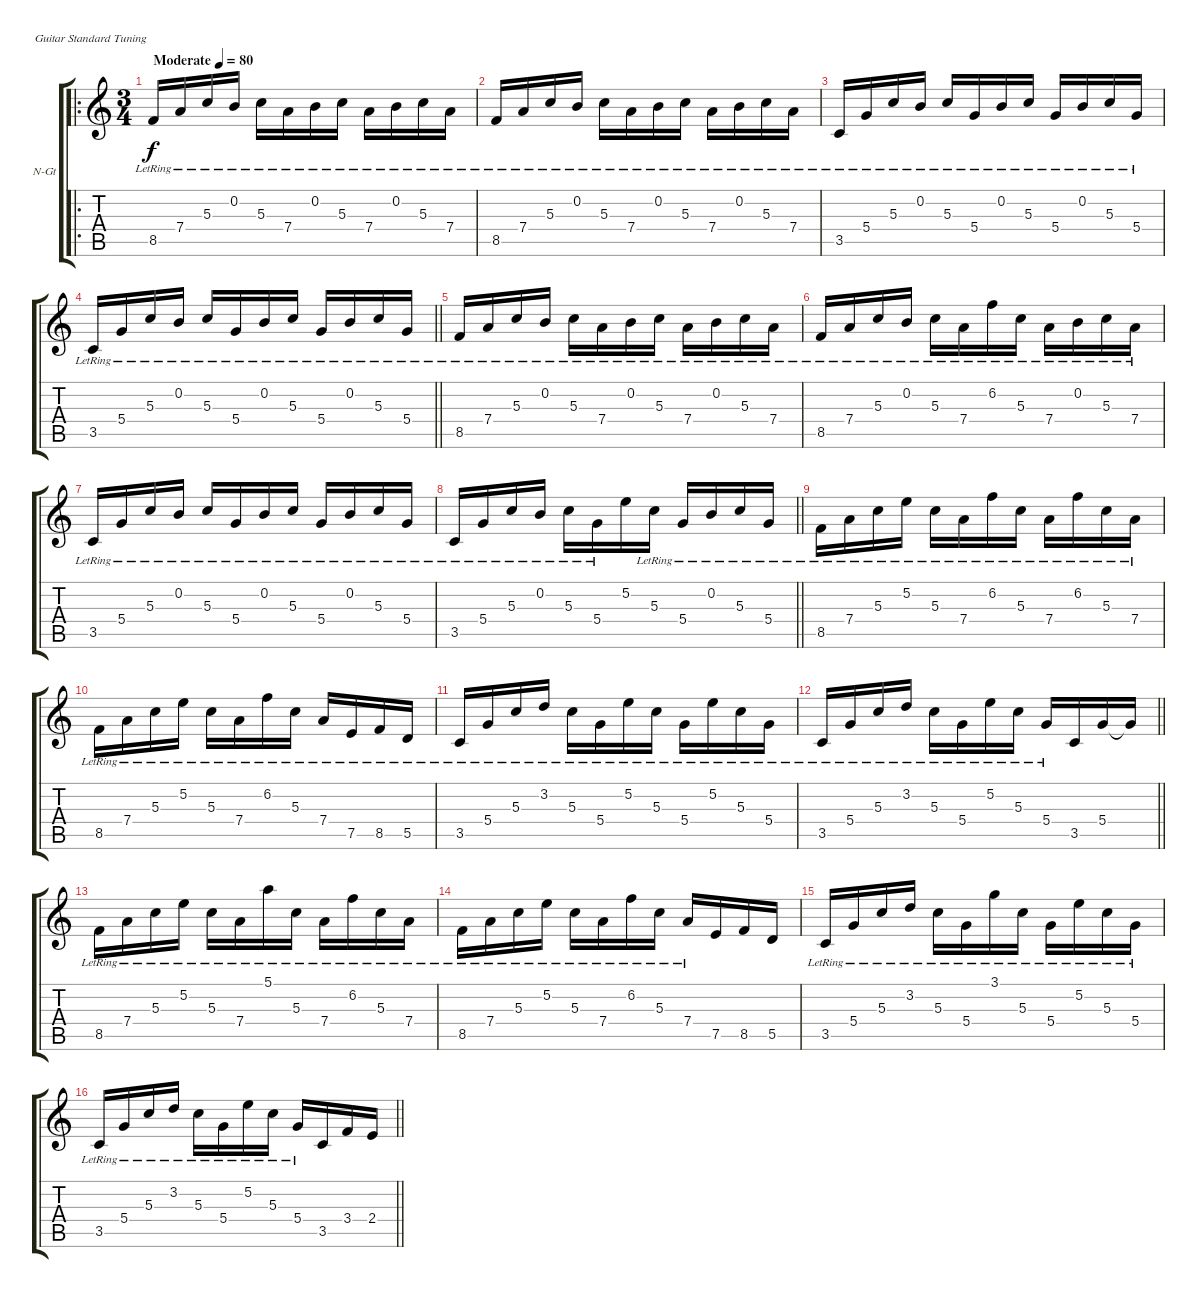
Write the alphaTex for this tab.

\bracketExtendMode groupsimilarinstruments
\firstSystemTrackNameOrientation horizontal
\otherSystemsTrackNameOrientation horizontal
\track ("Track 1" "N-Gt") {instrument acousticguitarnylon}
\staff {score tabs}
\tuning (E4 B3 G3 D3 A2 E2)
\ro
\ts (3 4)
\beaming (8 2 2 2)
\tempo (80 "Moderate")
\clef g2
\ks c
8.5{lr}.16{dy f instrument acousticguitarnylon} 7.4{lr}.16 5.3{lr}.16 0.2{lr}.16 5.3{lr}.16 7.4{lr}.16 0.2{lr}.16 5.3{lr}.16 7.4{lr}.16 0.2{lr}.16 5.3{lr}.16 7.4{lr}.16 |
8.5{lr}.16 7.4{lr}.16 5.3{lr}.16 0.2{lr}.16 5.3{lr}.16 7.4{lr}.16 0.2{lr}.16 5.3{lr}.16 7.4{lr}.16 0.2{lr}.16 5.3{lr}.16 7.4{lr}.16 |
3.5{lr}.16 5.4{lr}.16 5.3{lr}.16 0.2{lr}.16 5.3{lr}.16 5.4{lr}.16 0.2{lr}.16 5.3{lr}.16 5.4{lr}.16 0.2{lr}.16 5.3{lr}.16 5.4{lr}.16 |
\barLineRight lightlight
3.5{lr}.16 5.4{lr}.16 5.3{lr}.16 0.2{lr}.16 5.3{lr}.16 5.4{lr}.16 0.2{lr}.16 5.3{lr}.16 5.4{lr}.16 0.2{lr}.16 5.3{lr}.16 5.4{lr}.16 |
8.5{lr}.16 7.4{lr}.16 5.3{lr}.16 0.2{lr}.16 5.3{lr}.16 7.4{lr}.16 0.2{lr}.16 5.3{lr}.16 7.4{lr}.16 0.2{lr}.16 5.3{lr}.16 7.4{lr}.16 |
8.5{lr}.16 7.4{lr}.16 5.3{lr}.16 0.2{lr}.16 5.3{lr}.16 7.4{lr}.16 6.2{lr}.16 5.3{lr}.16 7.4{lr}.16 0.2{lr}.16 5.3{lr}.16 7.4{lr}.16 |
3.5{lr}.16 5.4{lr}.16 5.3{lr}.16 0.2{lr}.16 5.3{lr}.16 5.4{lr}.16 0.2{lr}.16 5.3{lr}.16 5.4{lr}.16 0.2{lr}.16 5.3{lr}.16 5.4{lr}.16 |
\barLineRight lightlight
3.5{lr}.16 5.4{lr}.16 5.3{lr}.16 0.2{lr}.16 5.3{lr}.16 5.4{lr}.16 5.2.16 5.3{lr}.16 5.4{lr}.16 0.2{lr}.16 5.3{lr}.16 5.4{lr}.16 |
8.5{lr}.16 7.4{lr}.16 5.3{lr}.16 5.2{lr}.16 5.3{lr}.16 7.4{lr}.16 6.2{lr}.16 5.3{lr}.16 7.4{lr}.16 6.2{lr}.16 5.3{lr}.16 7.4{lr}.16 |
8.5{lr}.16 7.4{lr}.16 5.3{lr}.16 5.2{lr}.16 5.3{lr}.16 7.4{lr}.16 6.2{lr}.16 5.3{lr}.16 7.4{lr}.16 7.5{lr}.16 8.5{lr}.16 5.5{lr}.16 |
3.5{lr}.16 5.4{lr}.16 5.3{lr}.16 3.2{lr}.16 5.3{lr}.16 5.4{lr}.16 5.2{lr}.16 5.3{lr}.16 5.4{lr}.16 5.2{lr}.16 5.3{lr}.16 5.4{lr}.16 |
\barLineRight lightlight
3.5{lr}.16 5.4{lr}.16 5.3{lr}.16 3.2{lr}.16 5.3{lr}.16 5.4{lr}.16 5.2{lr}.16 5.3{lr}.16 5.4{lr}.16 3.5.16 5.4.16 5.4{t}.16 |
8.5{lr}.16 7.4{lr}.16 5.3{lr}.16 5.2{lr}.16 5.3{lr}.16 7.4{lr}.16 5.1{lr}.16 5.3{lr}.16 7.4{lr}.16 6.2{lr}.16 5.3{lr}.16 7.4{lr}.16 |
8.5{lr}.16 7.4{lr}.16 5.3{lr}.16 5.2{lr}.16 5.3{lr}.16 7.4{lr}.16 6.2{lr}.16 5.3{lr}.16 7.4{lr}.16 7.5.16 8.5.16 5.5.16 |
3.5{lr}.16 5.4{lr}.16 5.3{lr}.16 3.2{lr}.16 5.3{lr}.16 5.4{lr}.16 3.1{lr}.16 5.3{lr}.16 5.4{lr}.16 5.2{lr}.16 5.3{lr}.16 5.4{lr}.16 |
\barLineRight lightlight
3.5{lr}.16 5.4{lr}.16 5.3{lr}.16 3.2{lr}.16 5.3{lr}.16 5.4{lr}.16 5.2{lr}.16 5.3{lr}.16 5.4{lr}.16 3.5.16 3.4.16 2.4.16
